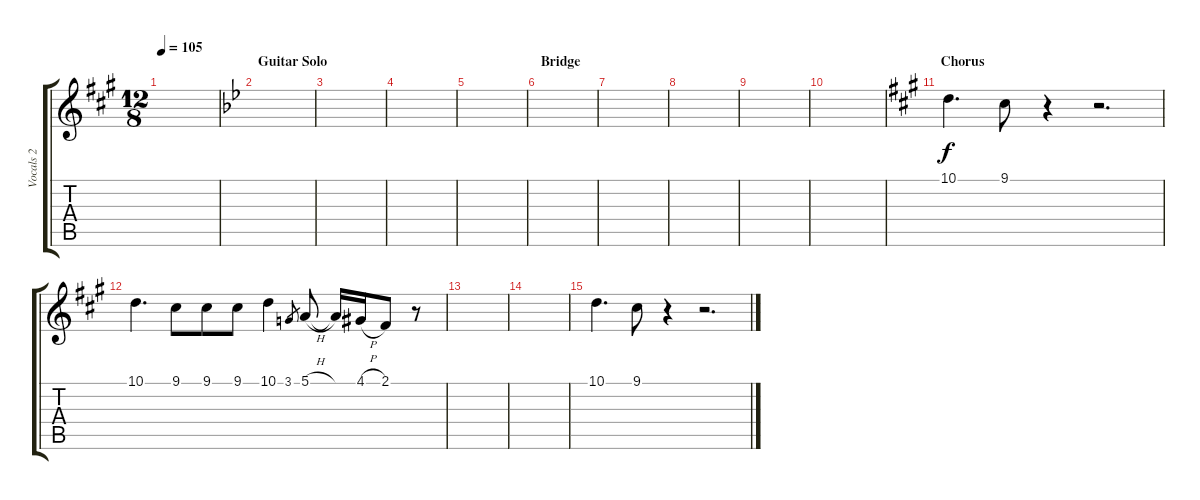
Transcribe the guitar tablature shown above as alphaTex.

\track ("Vocals 2" "Vocals 2") {instrument baritonesax}
\staff {score tabs}
\tuning (E4 B3 G3 D3 A2 E2) {hide}
\ts (12 8)
\tempo 105
\clef g2
\ks a
|
\section ("" "Guitar Solo")
\ks bb
|
|
|
|
\section ("" "Bridge")
|
|
|
|
|
\section ("" "Chorus")
\ks a
10.1.4{d} 9.1.8 r.4 r.2{d} |
10.1.4{d} 9.1.8 9.1.8 9.1.8 10.1.4 3.1.8{gr} 5.1{h}.8 5.1{t}.16 4.1{h}.16 2.1.8 r.8 |
|
|
10.1.4{d} 9.1.8 r.4 r.2{d}
